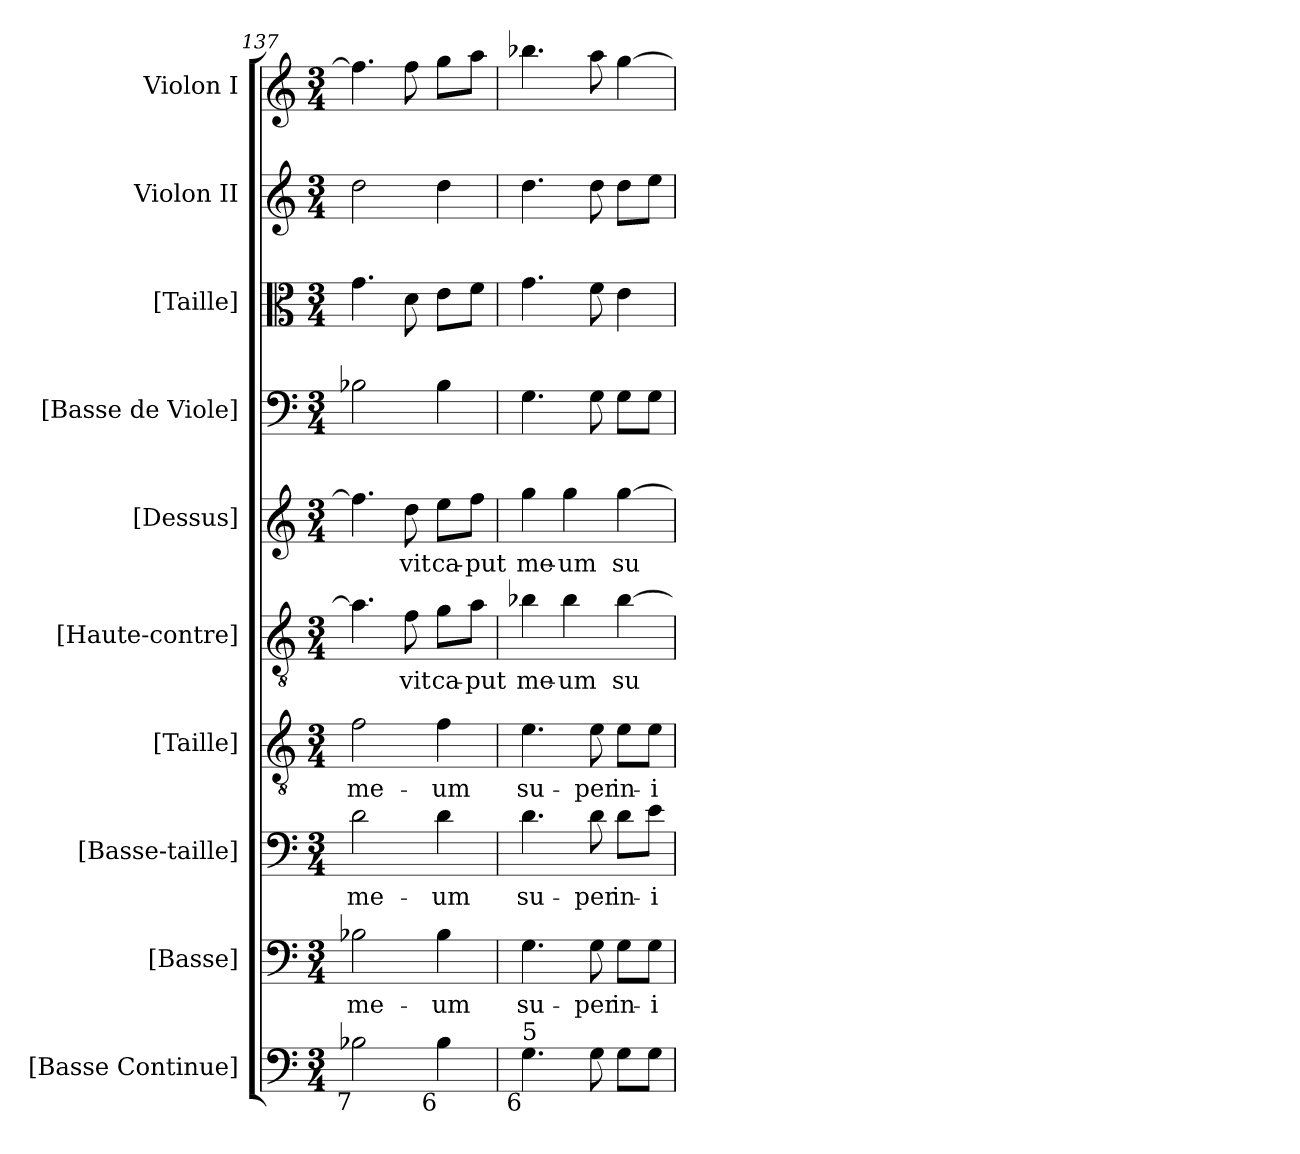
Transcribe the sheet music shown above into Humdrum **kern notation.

**kern	**kern	**text	**kern	**text	**kern	**text	**kern	**text	**kern	**text	**kern	**kern	**kern	**kern
*part10	*part9	*part9	*part8	*part8	*part7	*part7	*part6	*part6	*part5	*part5	*part4	*part3	*part2	*part1
*staff10	*staff9	*staff9	*staff8	*staff8	*staff7	*staff7	*staff6	*staff6	*staff5	*staff5	*staff4	*staff3	*staff2	*staff1
*I"[Basse Continue]	*I"[Basse]	*	*I"[Basse-taille]	*	*I"[Taille]	*	*I"[Haute-contre]	*	*I"[Dessus]	*	*I"[Basse de Viole]	*I"[Taille]	*I"Violon II	*I"Violon I
*I'B.c.	*I'B.	*	*I'B.t.	*	*I'T.	*	*I'H.C.	*	*I'D.	*	*	*	*I'Vln. II	*I'Vln. I
*clefF4	*clefF4	*	*clefF4	*	*clefGv2	*	*clefGv2	*	*clefG2	*	*clefF4	*clefC3	*clefG2	*clefG2
*	*	*	*	*	*ITrd7c12	*	*ITrd7c12	*	*	*	*	*	*	*
*k[]	*k[]	*	*k[]	*	*k[]	*	*k[]	*	*k[]	*	*k[]	*k[]	*k[]	*k[]
*M3/4	*M3/4	*	*M3/4	*	*M3/4	*	*M3/4	*	*M3/4	*	*M3/4	*M3/4	*M3/4	*M3/4
=137	=137	=137	=137	=137	=137	=137	=137	=137	=137	=137	=137	=137	=137	=137
!	!	!LO:LY:b:color=#000000	!	!	!	!	!	!	!	!	!	!	!	!
!	!	!	!	!LO:LY:b:color=#000000	!	!	!	!	!	!	!	!	!	!
!LO:TX:b:rj:t=7	!	!	!	!	!	!	!	!	!	!	!	!	!	!
!	!	!	!	!	!	!LO:LY:b:color=#000000	!	!	!	!	!	!	!	!
2B-Xi\	2B-Xi\	me-	2di\	me-	2Fi\	me-	4.Ai\]	.	4.ffi\]	.	2B-Xi\	4.gi\	2ddi\	4.ffi\]
!	!	!	!	!	!	!	!	!LO:LY:b:color=#000000	!	!	!	!	!	!
!	!	!	!	!	!	!	!	!	!	!LO:LY:b:color=#000000	!	!	!	!
.	.	.	.	.	.	.	8Fi\	-vit	8ddi\	-vit	.	8di\	.	8ffi\
!	!	!LO:LY:b:color=#000000	!	!	!	!	!	!	!	!	!	!	!	!
!	!	!	!	!LO:LY:b:color=#000000	!	!	!	!	!	!	!	!	!	!
!	!	!	!	!	!	!LO:LY:b:color=#000000	!	!	!	!	!	!	!	!
!	!	!	!	!	!	!	!	!LO:LY:b:color=#000000	!	!	!	!	!	!
!LO:TX:b:rj:t=6	!	!	!	!	!	!	!	!	!	!	!	!	!	!
!	!	!	!	!	!	!	!	!	!	!LO:LY:b:color=#000000	!	!	!	!
4B-i\	4B-i\	-um	4di\	-um	4Fi\	-um	8Gi\L	ca-	8eei\L	ca-	4B-i\	8ei\L	4ddi\	8ggi\L
!	!	!	!	!	!	!	!	!LO:LY:b:color=#000000	!	!	!	!	!	!
!	!	!	!	!	!	!	!	!	!	!LO:LY:b:color=#000000	!	!	!	!
.	.	.	.	.	.	.	8Ai\J	-put	8ffi\J	-put	.	8fi\J	.	8aai\J
=138	=138	=138	=138	=138	=138	=138	=138	=138	=138	=138	=138	=138	=138	=138
!	!	!LO:LY:b:color=#000000	!	!	!	!	!	!	!	!	!	!	!	!
!	!	!	!	!LO:LY:b:color=#000000	!	!	!	!	!	!	!	!	!	!
!	!	!	!	!	!	!LO:LY:b:color=#000000	!	!	!	!	!	!	!	!
!	!	!	!	!	!	!	!	!LO:LY:b:color=#000000	!	!	!	!	!	!
!LO:TX:b:rj:t=6	!	!	!	!	!	!	!	!	!	!	!	!	!	!
!LO:TX:t=5	!	!	!	!	!	!	!	!	!	!	!	!	!	!
!	!	!	!	!	!	!	!	!	!	!LO:LY:b:color=#000000	!	!	!	!
4.Gi\	4.Gi\	su-	4.di\	su-	4.Ei\	su-	4B-Xi\	me-	4ggi\	me-	4.Gi\	4.gi\	4.ddi\	4.bb-Xi\
!	!	!	!	!	!	!	!	!LO:LY:b:color=#000000	!	!	!	!	!	!
!	!	!	!	!	!	!	!	!	!	!LO:LY:b:color=#000000	!	!	!	!
.	.	.	.	.	.	.	4B-i\	-um	4ggi\	-um	.	.	.	.
!	!	!LO:LY:b:color=#000000	!	!	!	!	!	!	!	!	!	!	!	!
!	!	!	!	!LO:LY:b:color=#000000	!	!	!	!	!	!	!	!	!	!
!	!	!	!	!	!	!LO:LY:b:color=#000000	!	!	!	!	!	!	!	!
8Gi\	8Gi\	-per	8di\	-per	8Ei\	-per	.	.	.	.	8Gi\	8fi\	8ddi\	8aai\
!	!	!LO:LY:b:color=#000000	!	!	!	!	!	!	!	!	!	!	!	!
!	!	!	!	!LO:LY:b:color=#000000	!	!	!	!	!	!	!	!	!	!
!	!	!	!	!	!	!LO:LY:b:color=#000000	!	!	!	!	!	!	!	!
!	!	!	!	!	!	!	!	!LO:LY:b:color=#000000	!	!	!	!	!	!
!	!	!	!	!	!	!	!	!	!	!LO:LY:b:color=#000000	!	!	!	!
8Gi\L	8Gi\L	in-	8di\L	in-	8Ei\L	in-	[4B-i\	su-	[4ggi\	su-	8Gi\L	4ei\	8ddi\L	[4ggi\
!	!	!LO:LY:b:color=#000000	!	!	!	!	!	!	!	!	!	!	!	!
!	!	!	!	!LO:LY:b:color=#000000	!	!	!	!	!	!	!	!	!	!
!	!	!	!	!	!	!LO:LY:b:color=#000000	!	!	!	!	!	!	!	!
8Gi\J	8Gi\J	-i-	8ei\J	-i-	8Ei\J	-i-	.	.	.	.	8Gi\J	.	8eei\J	.
=	=	=	=	=	=	=	=	=	=	=	=	=	=	=
*-	*-	*-	*-	*-	*-	*-	*-	*-	*-	*-	*-	*-	*-	*-
